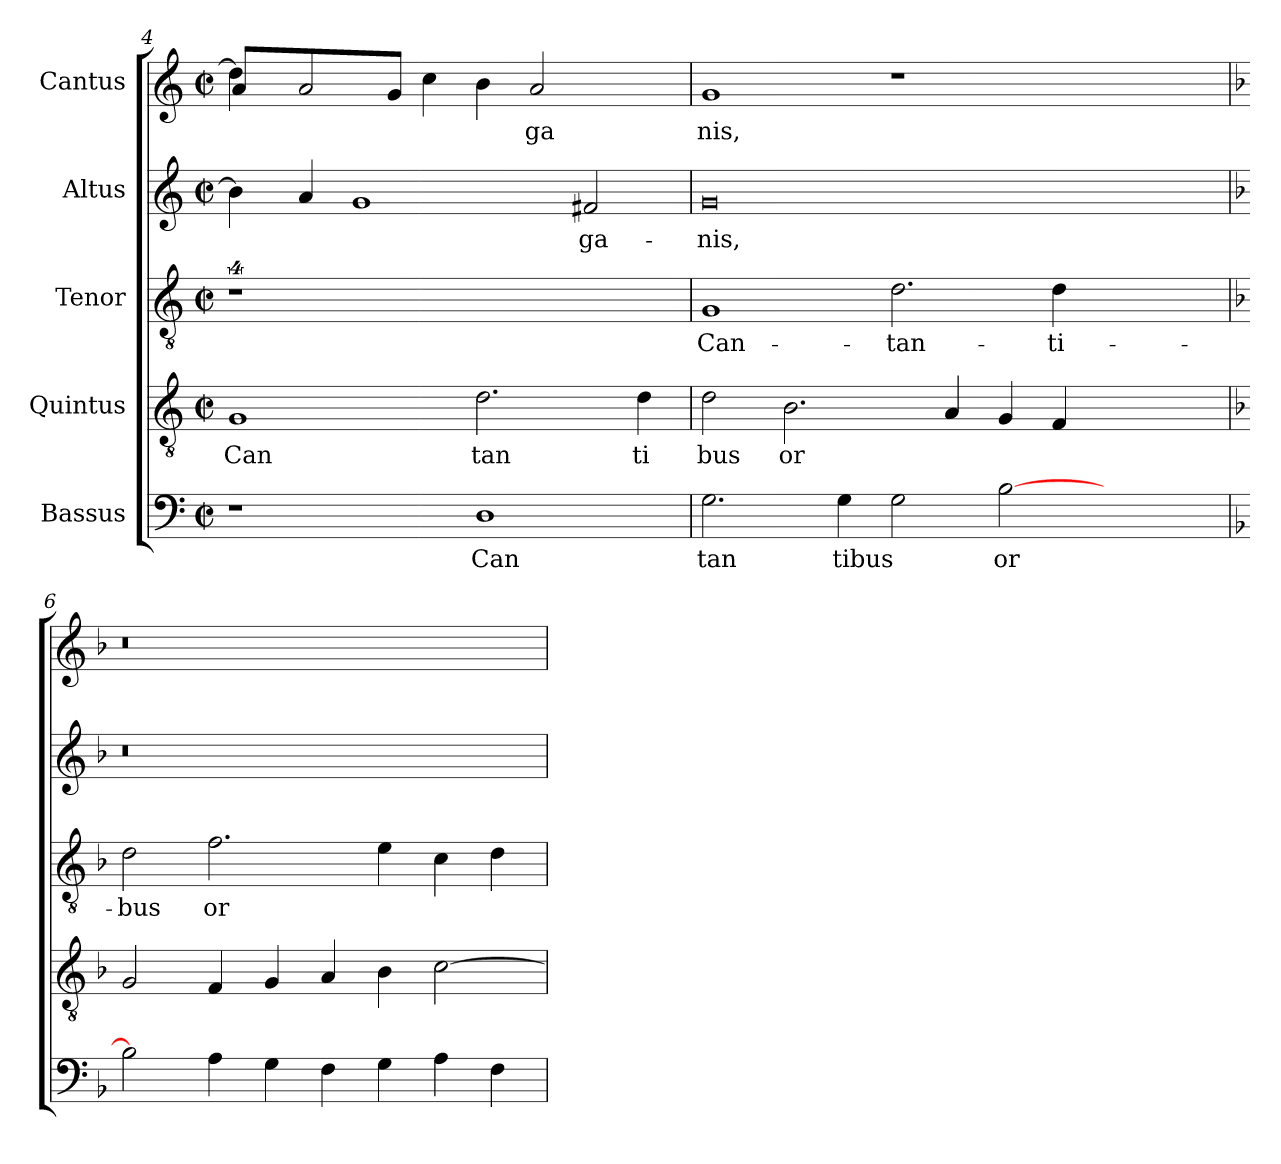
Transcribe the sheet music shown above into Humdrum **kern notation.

**kern	**text	**kern	**text	**kern	**text	**kern	**text	**kern	**text
*part5	*part5	*part4	*part4	*part3	*part3	*part2	*part2	*part1	*part1
*staff5	*staff5	*staff4	*staff4	*staff3	*staff3	*staff2	*staff2	*staff1	*staff1
*I"Bassus	*	*I"Quintus	*	*I"Tenor	*	*I"Altus	*	*I"Cantus	*
*clefF4	*	*clefGv2	*	*clefGv2	*	*clefG2	*	*clefG2	*
*M2/2	*	*M2/2	*	*M2/2	*	*M2/2	*	*M2/2	*
*met(c|)	*	*met(c|)	*	*met(c|)	*	*met(c|)	*	*met(c|)	*
=4	=4	=4	=4	=4	=4	=4	=4	=4	=4
!	!	!	!LO:LY:b:cj	!	!	!	!	!	!
*	*	*	*	*	*	*	*	*^	*
1r	.	1G	Can	4%5r	.	4b\]	.	4dd\]	8a/L	.
.	.	.	.	.	.	.	.	.	2ryy	.
.	.	.	.	.	.	4a/	.	2a/	.	.
.	.	.	.	.	.	1g	.	.	.	.
.	.	.	.	.	.	.	.	.	8g/J	.
.	.	.	.	.	.	.	.	4cc\	4ryy	.
!	!LO:LY:b:cj	!	!LO:LY:b:cj	!	!	!	!	!	!	!
1D	Can	2.d\	tan	.	.	.	.	4b\	1ryy	.
!	!	!	!	!	!	!	!	!	!	!LO:LY:b:cj
.	.	.	.	2.ryy	.	.	.	2a/	.	ga
!	!	!	!	!	!	!	!LO:LY:b:cj	!	!	!
.	.	.	.	.	.	2f#X/	-ga-	.	.	.
!	!	!	!LO:LY:b:cj	!	!	!	!	!	!	!
.	.	4d\	ti	.	.	.	.	4ryy	.	.
*	*	*	*	*	*	*	*	*v	*v	*
=5	=5	=5	=5	=5	=5	=5	=5	=5	=5
!	!LO:LY:b:cj	!	!LO:LY:b:cj	!	!LO:LY:b:cj	!	!LO:LY:b:cj	!	!LO:LY:b:cj
2.G\	tan	2d\	bus	1G	Can-	0g	-nis,	1g	nis,
!	!	!	!LO:LY:b:cj	!	!	!	!	!	!
.	.	2.B\	or	.	.	.	.	.	.
!	!LO:LY:b	!	!	!	!	!	!	!	!
4G\	tibus	.	.	.	.	.	.	.	.
!	!	!	!	!	!LO:LY:b:cj	!	!	!LO:N:vis=1	!
2G\	.	.	.	2.d\	-tan-	.	.	0r	.
.	.	4A/	.	.	.	.	.	.	.
!	!LO:LY:b:cj	!	!	!	!	!	!	!	!
[>2B\	or	4G/	.	.	.	.	.	.	.
!	!	!	!	!	!LO:LY:b:cj	!	!	!	!
.	.	4F/	.	4d\	-ti-	.	.	.	.
1ryy	.	1ryy	.	1ryy	.	1ryy	.	.	.
!!LO:LB:g=z
=6	=6	=6	=6	=6	=6	=6	=6	=6	=6
*k[b-]	*	*k[b-]	*	*k[b-]	*	*k[b-]	*	*k[b-]	*
*F:	*	*F:	*	*F:	*	*F:	*	*F:	*
!	!	!	!	!	!LO:LY:b:cj	!	!	!	!
2B\]	.	2G/	.	2d\	-bus	0r	.	0r	.
!	!	!	!	!	!LO:LY:b:cj	!	!	!	!
4A\	.	4F/	.	2.f\	or	.	.	.	.
4G\	.	4G/	.	.	.	.	.	.	.
4F\	.	4A/	.	.	.	.	.	.	.
4G\	.	4B-\	.	4e\	.	.	.	.	.
4A\	.	[>2c\	.	4c\	.	.	.	.	.
4F\	.	.	.	4d\	.	.	.	.	.
=	=	=	=	=	=	=	=	=	=
*-	*-	*-	*-	*-	*-	*-	*-	*-	*-
